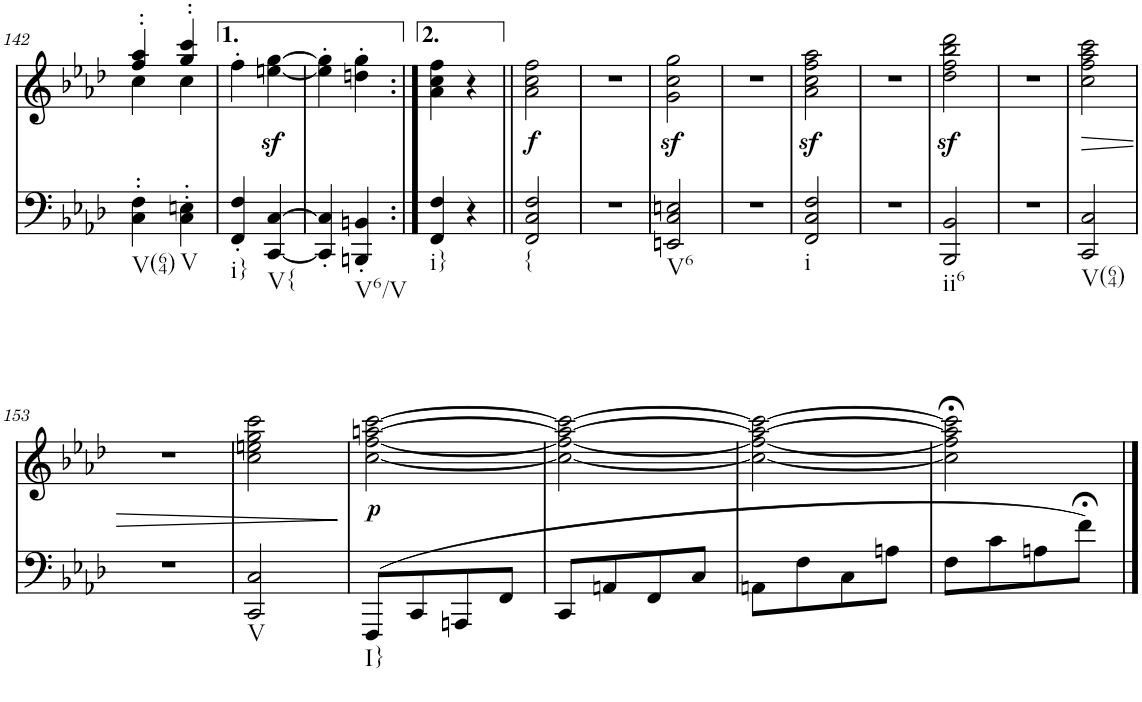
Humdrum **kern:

**kern	**kern	**text	**dynam
*part2	*part1	*part1	*part1
*staff2	*staff1	*staff1	*staff1
*I"piano	*I"piano	*	*
*I'Pno	*I'Pno	*	*
!!LO:PB:g=z
*clefF4	*clefG2	*	*
*k[b-e-a-d-]	*k[b-e-a-d-]	*	*
*M2/4	*M2/4	*	*
=142	=142	=142	=142
*	*^	*	*
!LO:TX:b:t=V(64)	!	!	!	!
4C\'> 4F\'>	4ff/' 4aa-/'	4cc\	.	.
!LO:TX:b:t=V	!	!	!	!
4C\'> 4En\'>	4gg/' 4ccc/'	4cc\	.	.
=143	=143	=143	=143	=143
!LO:TX:b:t=i}	!	!	!	!
*	*v	*v	*	*
4FF/' 4F/'	4ff'\	.	.
!LO:TX:b:t=V{	!	!	!
[4CC/ [4C/	[4een\z< [4gg\z<	.	.
=143X3	=143X3	=143X3	=143X3
4CC/]' 4C/]'	4ee\]' 4gg\]'	.	.
!LO:TX:b:t=V6/V	!	!	!
4BBBn/' 4BBn/'	4ddn\' 4gg\'	.	.
=143X4:|!	=143X4:|!	=143X4:|!	=143X4:|!
!LO:TX:b:t=i}	!	!	!
4FF/ 4F/	4a-\ 4cc\ 4ff\	.	.
4r	4r	.	.
=144||	=144||	=144||	=144||
!LO:TX:b:t={	!	!	!
!	!	!LO:LY:b	!
2FF/ 2C/ 2F/	2a-\ 2cc\ 2ff\	.	.
=145	=145	=145	=145
2r	2r	.	.
=146	=146	=146	=146
!LO:TX:b:t=V6	!	!	!
2EEn/ 2C/ 2En/	2g\z< 2cc\z< 2gg\z<	.	.
=147	=147	=147	=147
2r	2r	.	.
=148	=148	=148	=148
!LO:TX:b:t=i	!	!	!
2FF/ 2C/ 2F/	2a-\z< 2cc\z< 2ff\z< 2aa-\z<	.	.
=149	=149	=149	=149
2r	2r	.	.
=150	=150	=150	=150
!LO:TX:b:t=ii6	!	!	!
2BBB-/ 2BB-/	2dd-\z< 2ff\z< 2bb-\z< 2ddd-\z<	.	.
=151	=151	=151	=151
2r	2r	.	.
=152	=152	=152	=152
!LO:TX:b:t=V(64)	!	!	!
!	!	!	!LO:HP:b
2CC/ 2C/	2cc\ 2ff\ 2aa-\ 2ccc\	.	>
!!LO:LB:g=z
=153	=153	=153	=153
2r	2r	.	.
=154	=154	=154	=154
!LO:TX:b:t=V	!	!	!
2CC/ 2C/	2cc\ 2een\ 2gg\ 2ccc\	.	.
.	.	.	]
=155	=155	=155	=155
!LO:TX:b:t=I}	!	!	!
!	!	!LO:LY:b	!
(8FFF/L	[2cc\ [2ff\ [2aan\ [2ccc\	.	.
8CC/	.	.	.
8AAAn/	.	.	.
8FF/J	.	.	.
=156	=156	=156	=156
8CC/L	2cc\_ 2ff\_ 2aa\_ 2ccc\_	.	.
8AAn/	.	.	.
8FF/	.	.	.
8C/J	.	.	.
=157	=157	=157	=157
8AAn\L	2cc\_ 2ff\_ 2aa\_ 2ccc\_	.	.
8F\	.	.	.
8C\	.	.	.
8An\J	.	.	.
=158	=158	=158	=158
8F\L	2cc\];< 2ff\];< 2aa\];< 2ccc\];<	.	.
8c\	.	.	.
8An\	.	.	.
8f;<\J)	.	.	.
==	==	==	==
*-	*-	*-	*-
